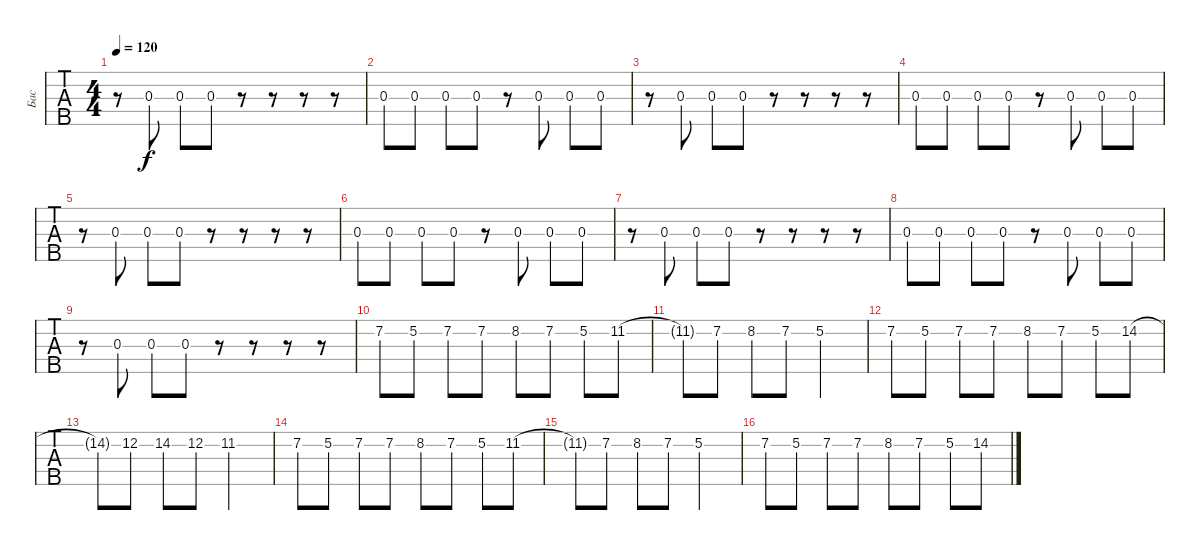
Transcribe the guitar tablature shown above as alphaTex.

\track ("Бас" "Бас") {instrument electricbassfinger}
\staff {tabs}
\tuning (G2 D2 A1 E1 B0) {hide}
\ts (4 4)
\tempo 120
\clef f4
\ks c
r.8{dy f} 0.3.8 0.3.8 0.3.8 r.8 r.8 r.8 r.8 |
0.3.8 0.3.8 0.3.8 0.3.8 r.8 0.3.8 0.3.8 0.3.8 |
r.8 0.3.8 0.3.8 0.3.8 r.8 r.8 r.8 r.8 |
0.3.8 0.3.8 0.3.8 0.3.8 r.8 0.3.8 0.3.8 0.3.8 |
r.8 0.3.8 0.3.8 0.3.8 r.8 r.8 r.8 r.8 |
0.3.8 0.3.8 0.3.8 0.3.8 r.8 0.3.8 0.3.8 0.3.8 |
r.8 0.3.8 0.3.8 0.3.8 r.8 r.8 r.8 r.8 |
0.3.8 0.3.8 0.3.8 0.3.8 r.8 0.3.8 0.3.8 0.3.8 |
r.8 0.3.8 0.3.8 0.3.8 r.8 r.8 r.8 r.8 |
7.2.8 5.2.8 7.2.8 7.2.8 8.2.8 7.2.8 5.2.8 11.2.8 |
11.2{t}.8 7.2.8 8.2.8 7.2.8 5.2.2 |
7.2.8 5.2.8 7.2.8 7.2.8 8.2.8 7.2.8 5.2.8 14.2.8 |
14.2{t}.8 12.2.8 14.2.8 12.2.8 11.2.2 |
7.2.8 5.2.8 7.2.8 7.2.8 8.2.8 7.2.8 5.2.8 11.2.8 |
11.2{t}.8 7.2.8 8.2.8 7.2.8 5.2.2 |
7.2.8 5.2.8 7.2.8 7.2.8 8.2.8 7.2.8 5.2.8 14.2.8
